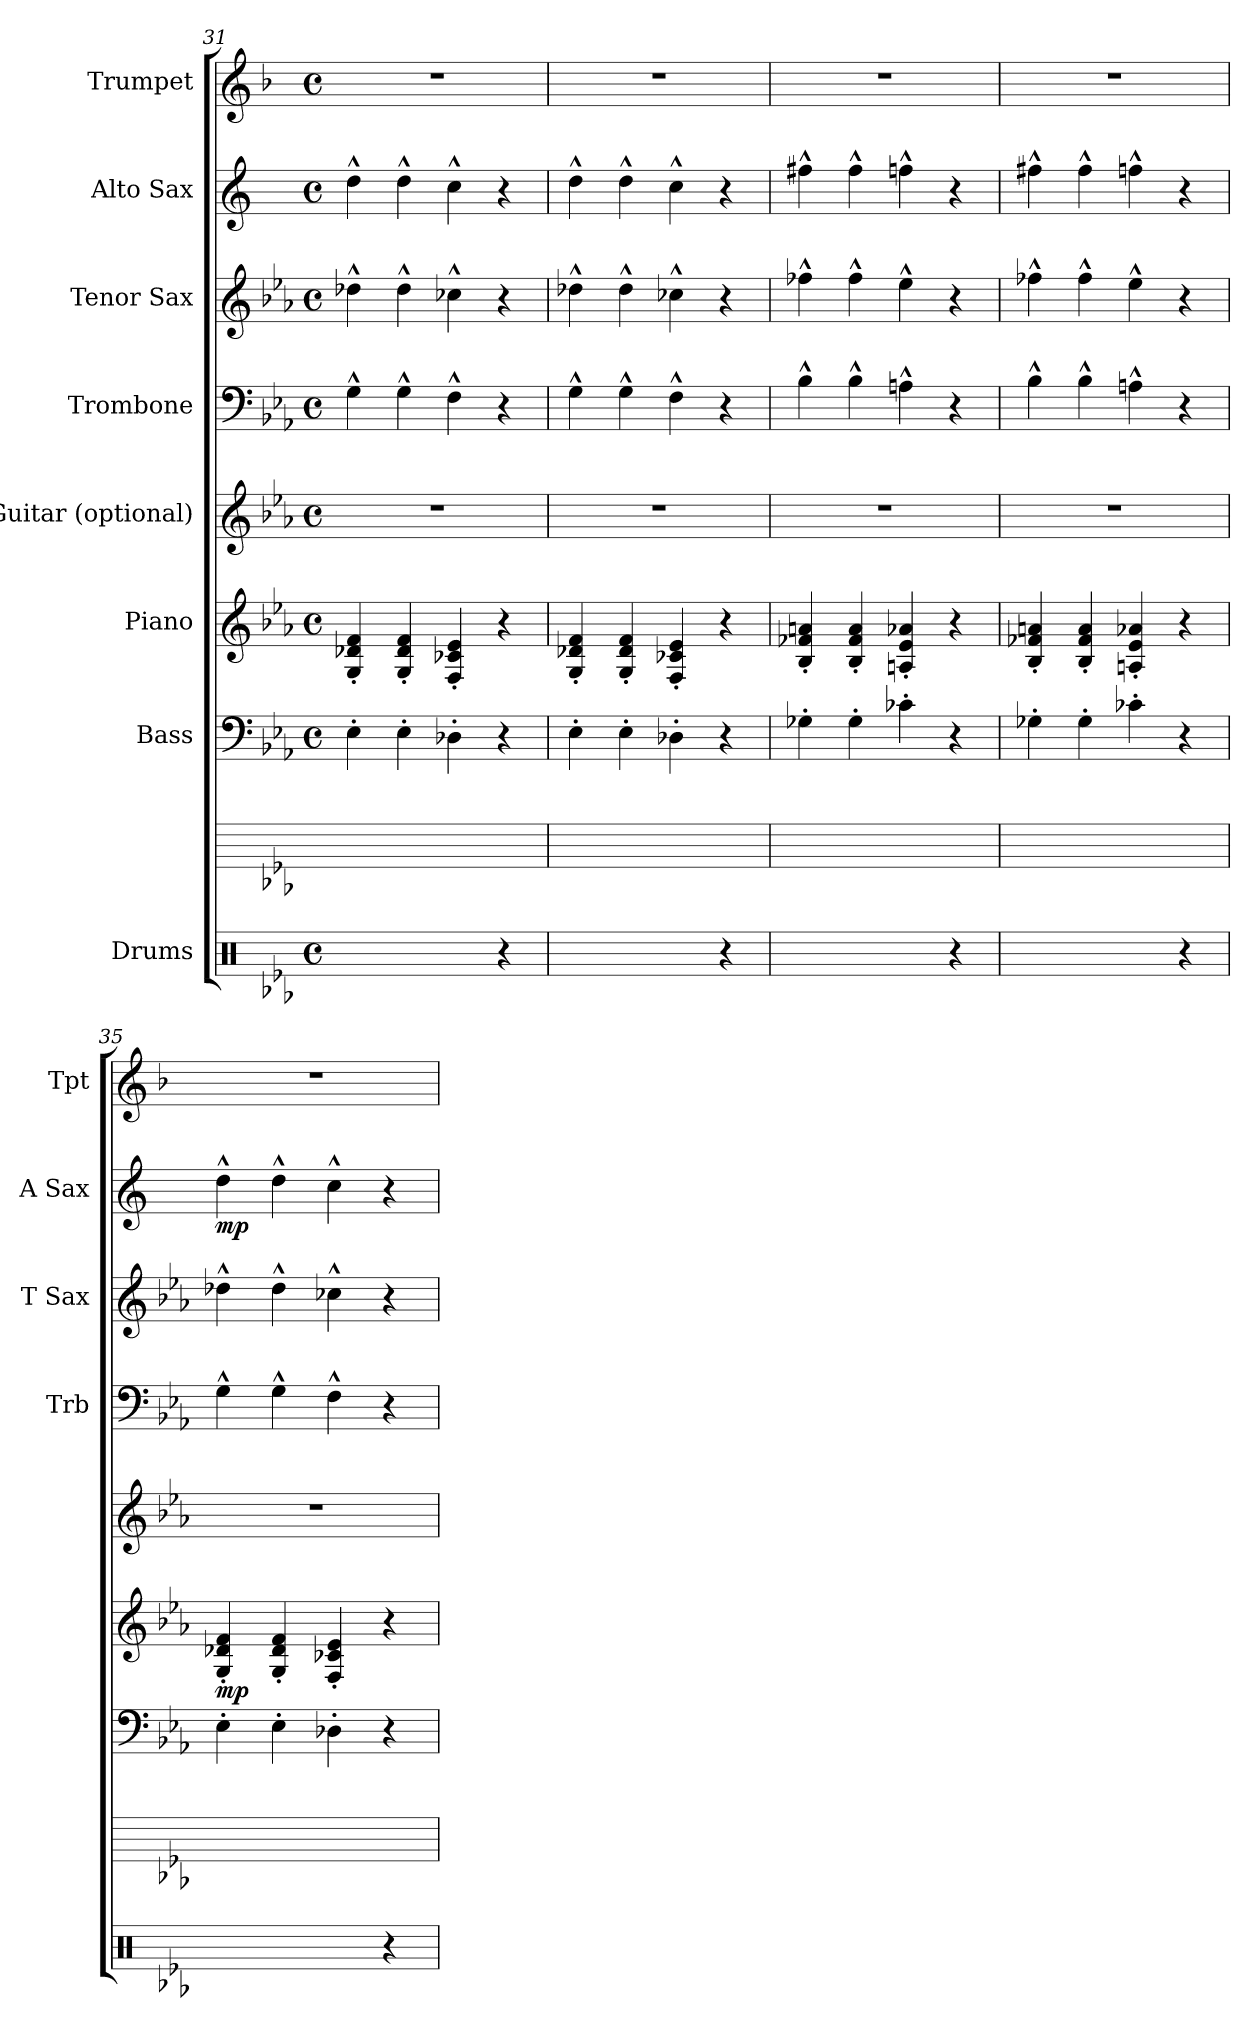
**kern	**kern	**kern	**kern	**dynam	**kern	**kern	**kern	**kern	**dynam	**kern
*part9	*part8	*part7	*part6	*part6	*part5	*part4	*part3	*part2	*part2	*part1
*staff9	*staff8	*staff7	*staff6	*staff6	*staff5	*staff4	*staff3	*staff2	*staff2	*staff1
*I"Drums	*	*I"Bass	*I"Piano	*	*I"Guitar (optional)	*I"Trombone	*I"Tenor Sax	*I"Alto Sax	*	*I"Trumpet
*	*	*	*	*	*	*I'Trb	*I'T Sax	*I'A Sax	*	*I'Tpt
*clefX	*	*clefF4	*clefG2	*	*clefG2	*clefF4	*clefG2	*clefG2	*	*clefG2
*	*	*ITrd7c12	*	*	*ITrd7c12	*	*ITrd8c14	*ITrd5c9	*	*ITrd1c2
*k[b-e-a-]	*k[b-e-a-]	*k[b-e-a-]	*k[b-e-a-]	*	*k[b-e-a-]	*k[b-e-a-]	*k[b-e-a-]	*k[b-e-a-]	*	*k[b-e-a-]
*E-:	*E-:	*E-:	*E-:	*	*E-:	*E-:	*E-:	*E-:	*	*E-:
*M4/4	*	*M4/4	*M4/4	*	*M4/4	*M4/4	*M4/4	*M4/4	*	*M4/4
*met(c)	*	*met(c)	*met(c)	*	*met(c)	*met(c)	*met(c)	*met(c)	*	*met(c)
=31	=31	=31	=31	=31	=31	=31	=31	=31	=31	=31
4R\	1ryy	4EE-'>\	4G/'< 4d-X/'< 4f/'<	.	1r	4G^^>\	4d-X^^>\	4f^^>\	.	1r
4R\	.	4EE-'>\	4G/'< 4d-/'< 4f/'<	.	.	4G^^>\	4d-^^>\	4f^^>\	.	.
4R\	.	4DD-X'>\	4F/'< 4c-X/'< 4e-/'<	.	.	4F^^>\	4c-X^^>\	4e-^^>\	.	.
4r	.	4r	4r	.	.	4r	4r	4r	.	.
=32	=32	=32	=32	=32	=32	=32	=32	=32	=32	=32
4R\	1ryy	4EE-'>\	4G/'< 4d-X/'< 4f/'<	.	1r	4G^^>\	4d-X^^>\	4f^^>\	.	1r
4R\	.	4EE-'>\	4G/'< 4d-/'< 4f/'<	.	.	4G^^>\	4d-^^>\	4f^^>\	.	.
4R\	.	4DD-X'>\	4F/'< 4c-X/'< 4e-/'<	.	.	4F^^>\	4c-X^^>\	4e-^^>\	.	.
4r	.	4r	4r	.	.	4r	4r	4r	.	.
=33	=33	=33	=33	=33	=33	=33	=33	=33	=33	=33
4R\	1ryy	4GG-X'>\	4B-/'< 4f-X/'< 4an/'<	.	1r	4B-^^>\	4f-X^^>\	4an^^>\	.	1r
4R\	.	4GG-'>\	4B-/'< 4f-/'< 4a/'<	.	.	4B-^^>\	4f-^^>\	4a^^>\	.	.
4R\	.	4C-X'>\	4An/'< 4e-/'< 4a-X/'<	.	.	4An^^>\	4e-^^>\	4a-X^^>\	.	.
4r	.	4r	4r	.	.	4r	4r	4r	.	.
=34	=34	=34	=34	=34	=34	=34	=34	=34	=34	=34
4R\	1ryy	4GG-X'>\	4B-/'< 4f-X/'< 4an/'<	.	1r	4B-^^>\	4f-X^^>\	4an^^>\	.	1r
4R\	.	4GG-'>\	4B-/'< 4f-/'< 4a/'<	.	.	4B-^^>\	4f-^^>\	4a^^>\	.	.
4R\	.	4C-X'>\	4An/'< 4e-/'< 4a-X/'<	.	.	4An^^>\	4e-^^>\	4a-X^^>\	.	.
4r	.	4r	4r	.	.	4r	4r	4r	.	.
!!LO:PB:g=z
=35	=35	=35	=35	=35	=35	=35	=35	=35	=35	=35
!	!	!	!	!LO:DY:b	!	!	!	!	!LO:DY:b	!
4R\	1ryy	4EE-'>\	4G/'< 4d-X/'< 4f/'<	mp	1r	4G^^>\	4d-X^^>\	4f^^>\	mp	1r
4R\	.	4EE-'>\	4G/'< 4d-/'< 4f/'<	.	.	4G^^>\	4d-^^>\	4f^^>\	.	.
4R\	.	4DD-X'>\	4F/'< 4c-X/'< 4e-/'<	.	.	4F^^>\	4c-X^^>\	4e-^^>\	.	.
4r	.	4r	4r	.	.	4r	4r	4r	.	.
=	=	=	=	=	=	=	=	=	=	=
*-	*-	*-	*-	*-	*-	*-	*-	*-	*-	*-
